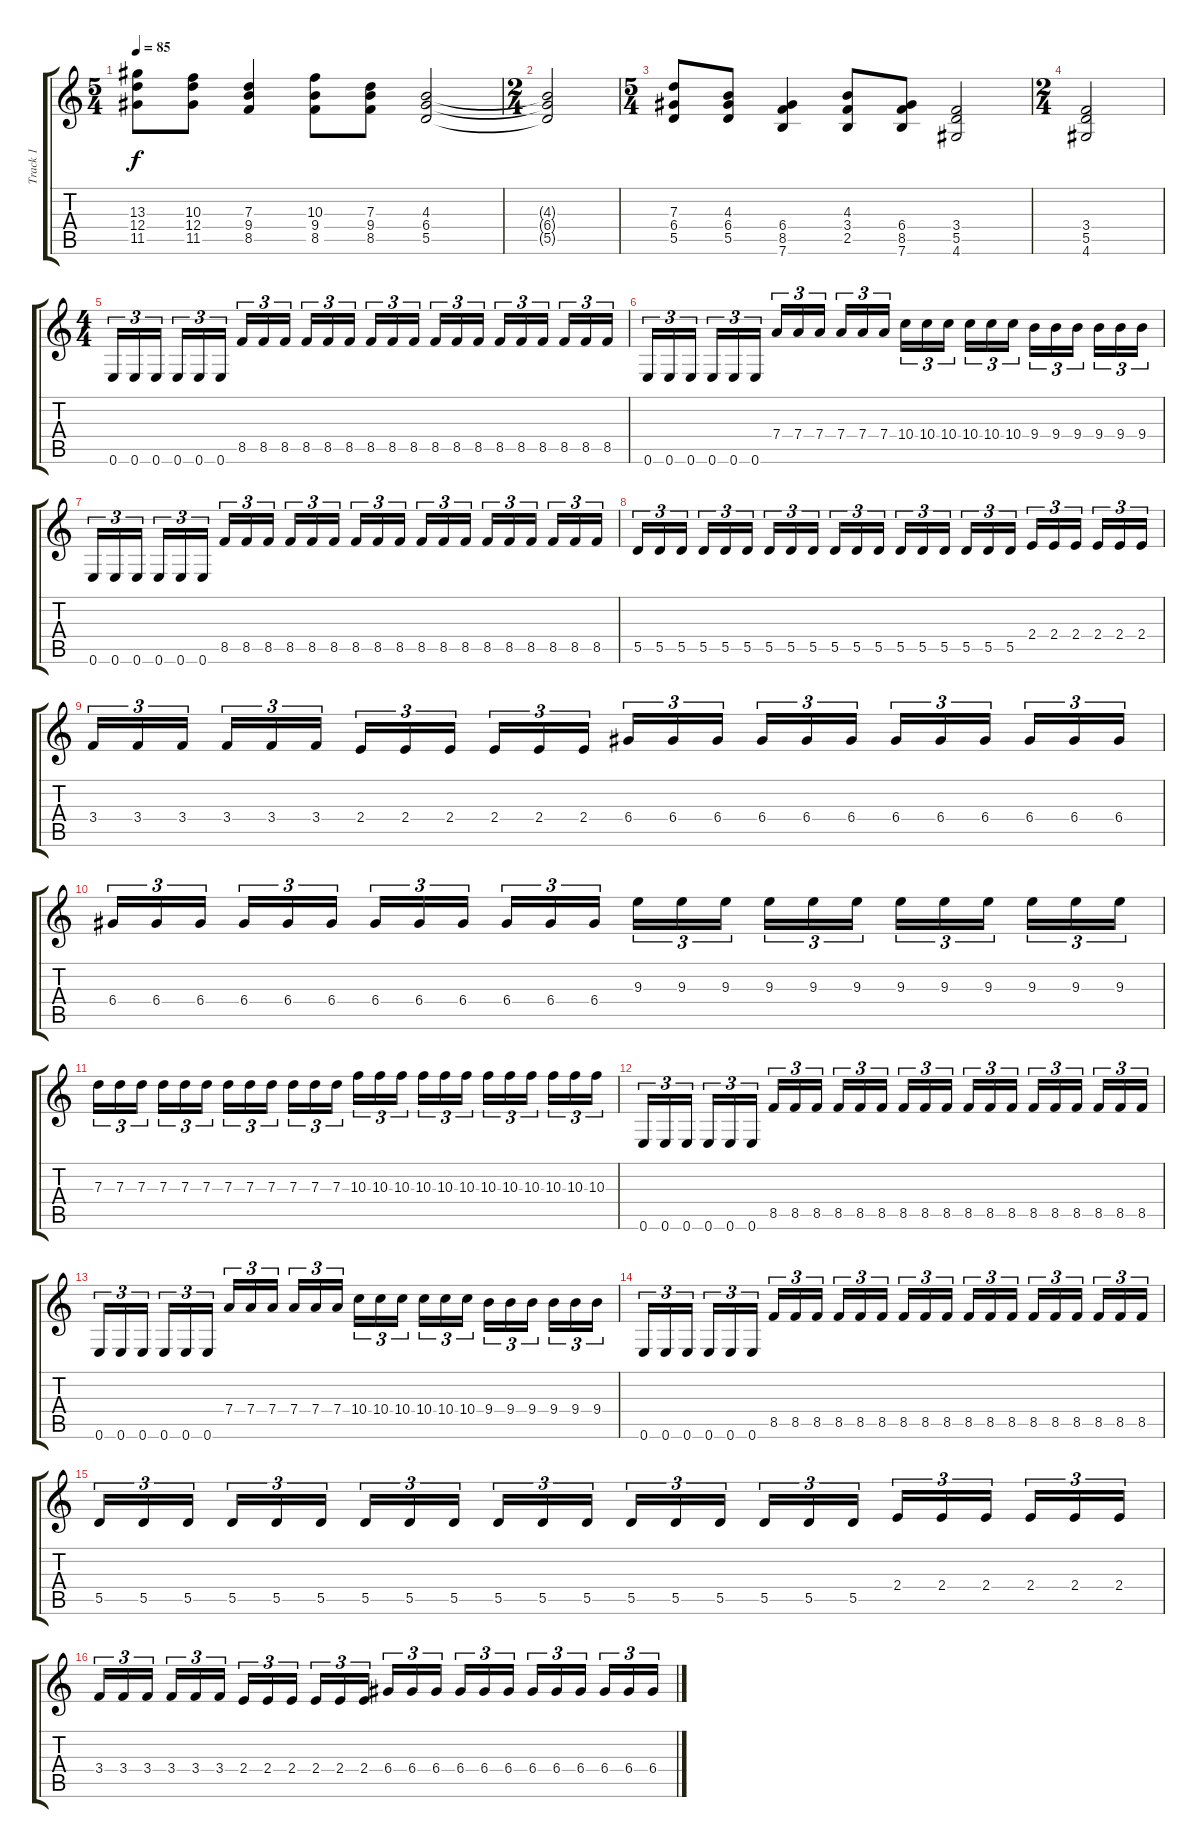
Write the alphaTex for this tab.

\track ("Track 1" "Track 1") {instrument distortionguitar}
\staff {score tabs}
\tuning (E4 B3 G3 D3 A2 E2) {hide}
\ts (5 4)
\tempo 85
\clef g2
\ks c
(13.3 12.4 11.5).8{dy f} (10.3 12.4 11.5).8 (7.3 9.4 8.5).4 (10.3 9.4 8.5).8 (7.3 9.4 8.5).8 (4.3 6.4 5.5).2 |
\ts (2 4)
(4.3{t} 6.4{t} 5.5{t}).2 |
\ts (5 4)
(7.3 6.4 5.5).8 (4.3 6.4 5.5).8 (6.4 8.5 7.6).4 (4.3 3.4 2.5).8 (6.4 8.5 7.6).8 (3.4 5.5 4.6).2 |
\ts (2 4)
(3.4 5.5 4.6).2 |
\ts (4 4)
0.6.16{tu (3 2)} 0.6.16{tu (3 2)} 0.6.16{tu (3 2) beam splitsecondary} 0.6.16{tu (3 2)} 0.6.16{tu (3 2)} 0.6.16{tu (3 2)} 8.5.16{tu (3 2)} 8.5.16{tu (3 2)} 8.5.16{tu (3 2) beam splitsecondary} 8.5.16{tu (3 2)} 8.5.16{tu (3 2)} 8.5.16{tu (3 2)} 8.5.16{tu (3 2)} 8.5.16{tu (3 2)} 8.5.16{tu (3 2) beam splitsecondary} 8.5.16{tu (3 2)} 8.5.16{tu (3 2)} 8.5.16{tu (3 2)} 8.5.16{tu (3 2)} 8.5.16{tu (3 2)} 8.5.16{tu (3 2) beam splitsecondary} 8.5.16{tu (3 2)} 8.5.16{tu (3 2)} 8.5.16{tu (3 2)} |
0.6.16{tu (3 2)} 0.6.16{tu (3 2)} 0.6.16{tu (3 2) beam splitsecondary} 0.6.16{tu (3 2)} 0.6.16{tu (3 2)} 0.6.16{tu (3 2)} 7.4.16{tu (3 2)} 7.4.16{tu (3 2)} 7.4.16{tu (3 2) beam splitsecondary} 7.4.16{tu (3 2)} 7.4.16{tu (3 2)} 7.4.16{tu (3 2)} 10.4.16{tu (3 2)} 10.4.16{tu (3 2)} 10.4.16{tu (3 2) beam splitsecondary} 10.4.16{tu (3 2)} 10.4.16{tu (3 2)} 10.4.16{tu (3 2)} 9.4.16{tu (3 2)} 9.4.16{tu (3 2)} 9.4.16{tu (3 2) beam splitsecondary} 9.4.16{tu (3 2)} 9.4.16{tu (3 2)} 9.4.16{tu (3 2)} |
0.6.16{tu (3 2)} 0.6.16{tu (3 2)} 0.6.16{tu (3 2) beam splitsecondary} 0.6.16{tu (3 2)} 0.6.16{tu (3 2)} 0.6.16{tu (3 2)} 8.5.16{tu (3 2)} 8.5.16{tu (3 2)} 8.5.16{tu (3 2) beam splitsecondary} 8.5.16{tu (3 2)} 8.5.16{tu (3 2)} 8.5.16{tu (3 2)} 8.5.16{tu (3 2)} 8.5.16{tu (3 2)} 8.5.16{tu (3 2) beam splitsecondary} 8.5.16{tu (3 2)} 8.5.16{tu (3 2)} 8.5.16{tu (3 2)} 8.5.16{tu (3 2)} 8.5.16{tu (3 2)} 8.5.16{tu (3 2) beam splitsecondary} 8.5.16{tu (3 2)} 8.5.16{tu (3 2)} 8.5.16{tu (3 2)} |
5.5.16{tu (3 2)} 5.5.16{tu (3 2)} 5.5.16{tu (3 2) beam splitsecondary} 5.5.16{tu (3 2)} 5.5.16{tu (3 2)} 5.5.16{tu (3 2)} 5.5.16{tu (3 2)} 5.5.16{tu (3 2)} 5.5.16{tu (3 2) beam splitsecondary} 5.5.16{tu (3 2)} 5.5.16{tu (3 2)} 5.5.16{tu (3 2)} 5.5.16{tu (3 2)} 5.5.16{tu (3 2)} 5.5.16{tu (3 2) beam splitsecondary} 5.5.16{tu (3 2)} 5.5.16{tu (3 2)} 5.5.16{tu (3 2)} 2.4.16{tu (3 2)} 2.4.16{tu (3 2)} 2.4.16{tu (3 2) beam splitsecondary} 2.4.16{tu (3 2)} 2.4.16{tu (3 2)} 2.4.16{tu (3 2)} |
3.4.16{tu (3 2)} 3.4.16{tu (3 2)} 3.4.16{tu (3 2) beam splitsecondary} 3.4.16{tu (3 2)} 3.4.16{tu (3 2)} 3.4.16{tu (3 2)} 2.4.16{tu (3 2)} 2.4.16{tu (3 2)} 2.4.16{tu (3 2) beam splitsecondary} 2.4.16{tu (3 2)} 2.4.16{tu (3 2)} 2.4.16{tu (3 2)} 6.4.16{tu (3 2)} 6.4.16{tu (3 2)} 6.4.16{tu (3 2) beam splitsecondary} 6.4.16{tu (3 2)} 6.4.16{tu (3 2)} 6.4.16{tu (3 2)} 6.4.16{tu (3 2)} 6.4.16{tu (3 2)} 6.4.16{tu (3 2) beam splitsecondary} 6.4.16{tu (3 2)} 6.4.16{tu (3 2)} 6.4.16{tu (3 2)} |
6.4.16{tu (3 2)} 6.4.16{tu (3 2)} 6.4.16{tu (3 2) beam splitsecondary} 6.4.16{tu (3 2)} 6.4.16{tu (3 2)} 6.4.16{tu (3 2)} 6.4.16{tu (3 2)} 6.4.16{tu (3 2)} 6.4.16{tu (3 2) beam splitsecondary} 6.4.16{tu (3 2)} 6.4.16{tu (3 2)} 6.4.16{tu (3 2)} 9.3.16{tu (3 2)} 9.3.16{tu (3 2)} 9.3.16{tu (3 2) beam splitsecondary} 9.3.16{tu (3 2)} 9.3.16{tu (3 2)} 9.3.16{tu (3 2)} 9.3.16{tu (3 2)} 9.3.16{tu (3 2)} 9.3.16{tu (3 2) beam splitsecondary} 9.3.16{tu (3 2)} 9.3.16{tu (3 2)} 9.3.16{tu (3 2)} |
7.3.16{tu (3 2)} 7.3.16{tu (3 2)} 7.3.16{tu (3 2) beam splitsecondary} 7.3.16{tu (3 2)} 7.3.16{tu (3 2)} 7.3.16{tu (3 2)} 7.3.16{tu (3 2)} 7.3.16{tu (3 2)} 7.3.16{tu (3 2) beam splitsecondary} 7.3.16{tu (3 2)} 7.3.16{tu (3 2)} 7.3.16{tu (3 2)} 10.3.16{tu (3 2)} 10.3.16{tu (3 2)} 10.3.16{tu (3 2) beam splitsecondary} 10.3.16{tu (3 2)} 10.3.16{tu (3 2)} 10.3.16{tu (3 2)} 10.3.16{tu (3 2)} 10.3.16{tu (3 2)} 10.3.16{tu (3 2) beam splitsecondary} 10.3.16{tu (3 2)} 10.3.16{tu (3 2)} 10.3.16{tu (3 2)} |
0.6.16{tu (3 2)} 0.6.16{tu (3 2)} 0.6.16{tu (3 2) beam splitsecondary} 0.6.16{tu (3 2)} 0.6.16{tu (3 2)} 0.6.16{tu (3 2)} 8.5.16{tu (3 2)} 8.5.16{tu (3 2)} 8.5.16{tu (3 2) beam splitsecondary} 8.5.16{tu (3 2)} 8.5.16{tu (3 2)} 8.5.16{tu (3 2)} 8.5.16{tu (3 2)} 8.5.16{tu (3 2)} 8.5.16{tu (3 2) beam splitsecondary} 8.5.16{tu (3 2)} 8.5.16{tu (3 2)} 8.5.16{tu (3 2)} 8.5.16{tu (3 2)} 8.5.16{tu (3 2)} 8.5.16{tu (3 2) beam splitsecondary} 8.5.16{tu (3 2)} 8.5.16{tu (3 2)} 8.5.16{tu (3 2)} |
0.6.16{tu (3 2)} 0.6.16{tu (3 2)} 0.6.16{tu (3 2) beam splitsecondary} 0.6.16{tu (3 2)} 0.6.16{tu (3 2)} 0.6.16{tu (3 2)} 7.4.16{tu (3 2)} 7.4.16{tu (3 2)} 7.4.16{tu (3 2) beam splitsecondary} 7.4.16{tu (3 2)} 7.4.16{tu (3 2)} 7.4.16{tu (3 2)} 10.4.16{tu (3 2)} 10.4.16{tu (3 2)} 10.4.16{tu (3 2) beam splitsecondary} 10.4.16{tu (3 2)} 10.4.16{tu (3 2)} 10.4.16{tu (3 2)} 9.4.16{tu (3 2)} 9.4.16{tu (3 2)} 9.4.16{tu (3 2) beam splitsecondary} 9.4.16{tu (3 2)} 9.4.16{tu (3 2)} 9.4.16{tu (3 2)} |
0.6.16{tu (3 2)} 0.6.16{tu (3 2)} 0.6.16{tu (3 2) beam splitsecondary} 0.6.16{tu (3 2)} 0.6.16{tu (3 2)} 0.6.16{tu (3 2)} 8.5.16{tu (3 2)} 8.5.16{tu (3 2)} 8.5.16{tu (3 2) beam splitsecondary} 8.5.16{tu (3 2)} 8.5.16{tu (3 2)} 8.5.16{tu (3 2)} 8.5.16{tu (3 2)} 8.5.16{tu (3 2)} 8.5.16{tu (3 2) beam splitsecondary} 8.5.16{tu (3 2)} 8.5.16{tu (3 2)} 8.5.16{tu (3 2)} 8.5.16{tu (3 2)} 8.5.16{tu (3 2)} 8.5.16{tu (3 2) beam splitsecondary} 8.5.16{tu (3 2)} 8.5.16{tu (3 2)} 8.5.16{tu (3 2)} |
5.5.16{tu (3 2)} 5.5.16{tu (3 2)} 5.5.16{tu (3 2) beam splitsecondary} 5.5.16{tu (3 2)} 5.5.16{tu (3 2)} 5.5.16{tu (3 2)} 5.5.16{tu (3 2)} 5.5.16{tu (3 2)} 5.5.16{tu (3 2) beam splitsecondary} 5.5.16{tu (3 2)} 5.5.16{tu (3 2)} 5.5.16{tu (3 2)} 5.5.16{tu (3 2)} 5.5.16{tu (3 2)} 5.5.16{tu (3 2) beam splitsecondary} 5.5.16{tu (3 2)} 5.5.16{tu (3 2)} 5.5.16{tu (3 2)} 2.4.16{tu (3 2)} 2.4.16{tu (3 2)} 2.4.16{tu (3 2) beam splitsecondary} 2.4.16{tu (3 2)} 2.4.16{tu (3 2)} 2.4.16{tu (3 2)} |
3.4.16{tu (3 2)} 3.4.16{tu (3 2)} 3.4.16{tu (3 2) beam splitsecondary} 3.4.16{tu (3 2)} 3.4.16{tu (3 2)} 3.4.16{tu (3 2)} 2.4.16{tu (3 2)} 2.4.16{tu (3 2)} 2.4.16{tu (3 2) beam splitsecondary} 2.4.16{tu (3 2)} 2.4.16{tu (3 2)} 2.4.16{tu (3 2)} 6.4.16{tu (3 2)} 6.4.16{tu (3 2)} 6.4.16{tu (3 2) beam splitsecondary} 6.4.16{tu (3 2)} 6.4.16{tu (3 2)} 6.4.16{tu (3 2)} 6.4.16{tu (3 2)} 6.4.16{tu (3 2)} 6.4.16{tu (3 2) beam splitsecondary} 6.4.16{tu (3 2)} 6.4.16{tu (3 2)} 6.4.16{tu (3 2)}
